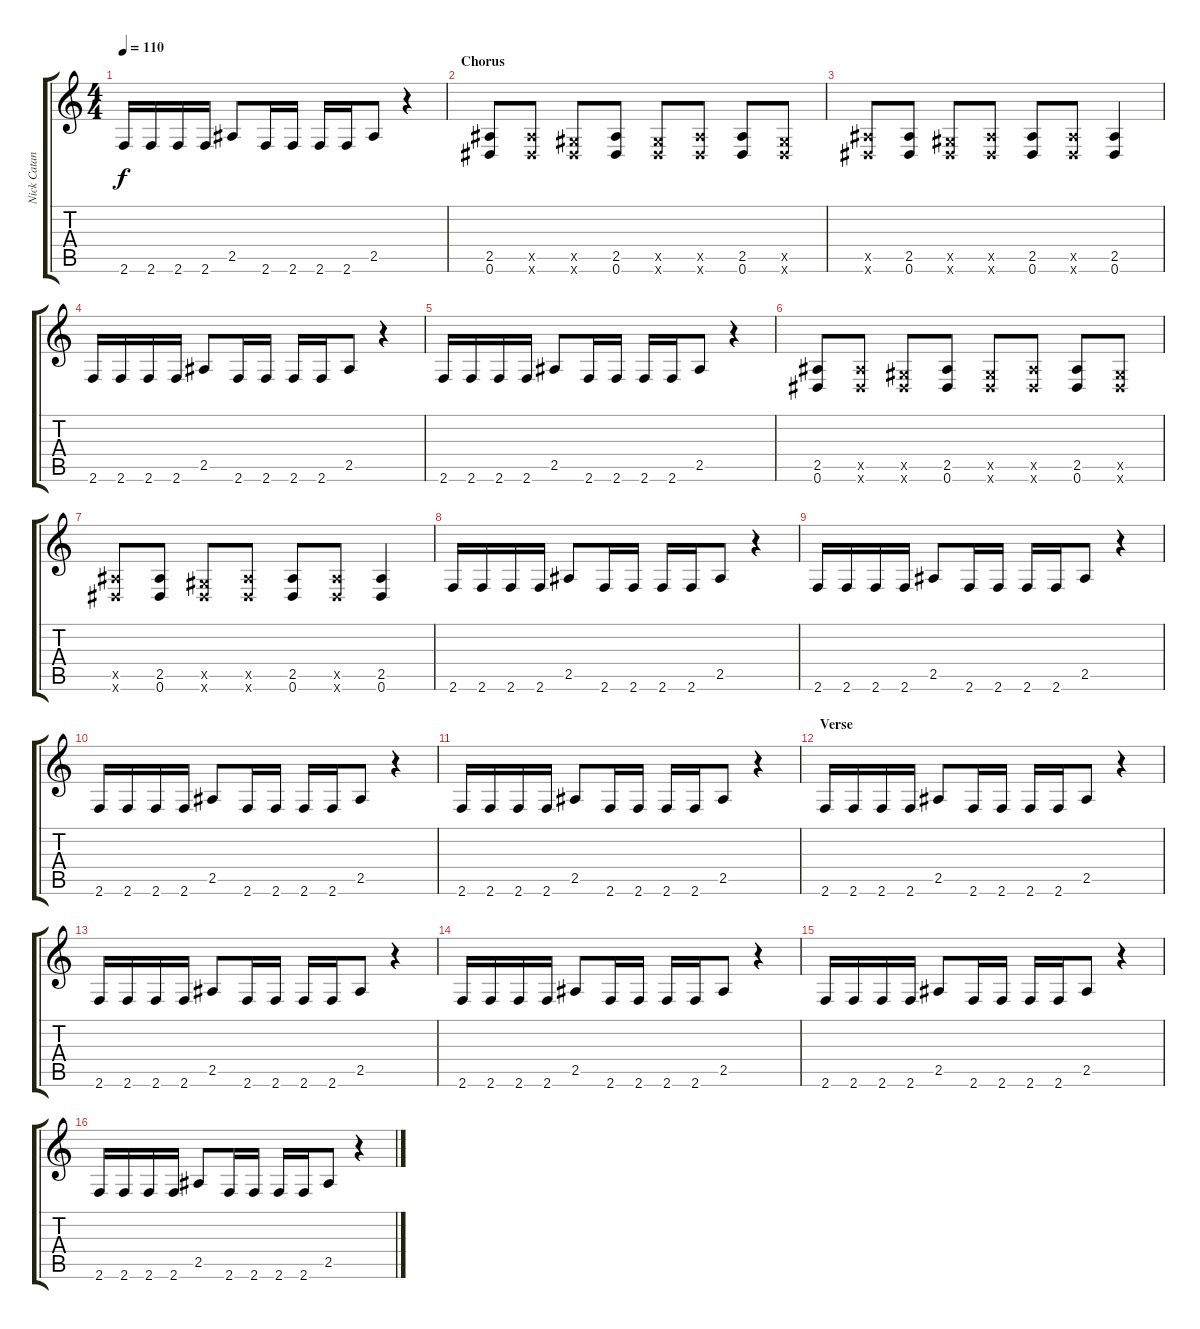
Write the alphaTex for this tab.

\track ("Nick Catanese" "Nick Catan") {instrument overdrivenguitar}
\staff {score tabs}
\tuning (Eb4 Bb3 Gb3 Db3 Ab2 Eb2) {hide}
\ts (4 4)
\tempo 110
\clef g2
\ks c
2.6.16{dy f} 2.6.16 2.6.16 2.6.16 2.5.8 2.6.16 2.6.16 2.6.16 2.6.16 2.5.8 r.4 |
\section ("" "Chorus")
(2.5 0.6).8 (2.5{x} 0.6{x}).8 (0.5{x} 0.6{x}).8 (2.5 0.6).8 (0.5{x} 0.6{x}).8 (2.5{x} 0.6{x}).8 (2.5 0.6).8 (0.5{x} 0.6{x}).8 |
(2.5{x} 0.6{x}).8 (2.5 0.6).8 (0.5{x} 0.6{x}).8 (2.5{x} 0.6{x}).8 (2.5 0.6).8 (2.5{x} 0.6{x}).8 (2.5 0.6).4 |
2.6.16 2.6.16 2.6.16 2.6.16 2.5.8 2.6.16 2.6.16 2.6.16 2.6.16 2.5.8 r.4 |
2.6.16 2.6.16 2.6.16 2.6.16 2.5.8 2.6.16 2.6.16 2.6.16 2.6.16 2.5.8 r.4 |
(2.5 0.6).8 (2.5{x} 0.6{x}).8 (0.5{x} 0.6{x}).8 (2.5 0.6).8 (0.5{x} 0.6{x}).8 (2.5{x} 0.6{x}).8 (2.5 0.6).8 (0.5{x} 0.6{x}).8 |
(2.5{x} 0.6{x}).8 (2.5 0.6).8 (0.5{x} 0.6{x}).8 (2.5{x} 0.6{x}).8 (2.5 0.6).8 (2.5{x} 0.6{x}).8 (2.5 0.6).4 |
2.6.16 2.6.16 2.6.16 2.6.16 2.5.8 2.6.16 2.6.16 2.6.16 2.6.16 2.5.8 r.4 |
2.6.16 2.6.16 2.6.16 2.6.16 2.5.8 2.6.16 2.6.16 2.6.16 2.6.16 2.5.8 r.4 |
2.6.16 2.6.16 2.6.16 2.6.16 2.5.8 2.6.16 2.6.16 2.6.16 2.6.16 2.5.8 r.4 |
2.6.16 2.6.16 2.6.16 2.6.16 2.5.8 2.6.16 2.6.16 2.6.16 2.6.16 2.5.8 r.4 |
\section ("" "Verse")
2.6.16 2.6.16 2.6.16 2.6.16 2.5.8 2.6.16 2.6.16 2.6.16 2.6.16 2.5.8 r.4 |
2.6.16 2.6.16 2.6.16 2.6.16 2.5.8 2.6.16 2.6.16 2.6.16 2.6.16 2.5.8 r.4 |
2.6.16 2.6.16 2.6.16 2.6.16 2.5.8 2.6.16 2.6.16 2.6.16 2.6.16 2.5.8 r.4 |
2.6.16 2.6.16 2.6.16 2.6.16 2.5.8 2.6.16 2.6.16 2.6.16 2.6.16 2.5.8 r.4 |
2.6.16 2.6.16 2.6.16 2.6.16 2.5.8 2.6.16 2.6.16 2.6.16 2.6.16 2.5.8 r.4
